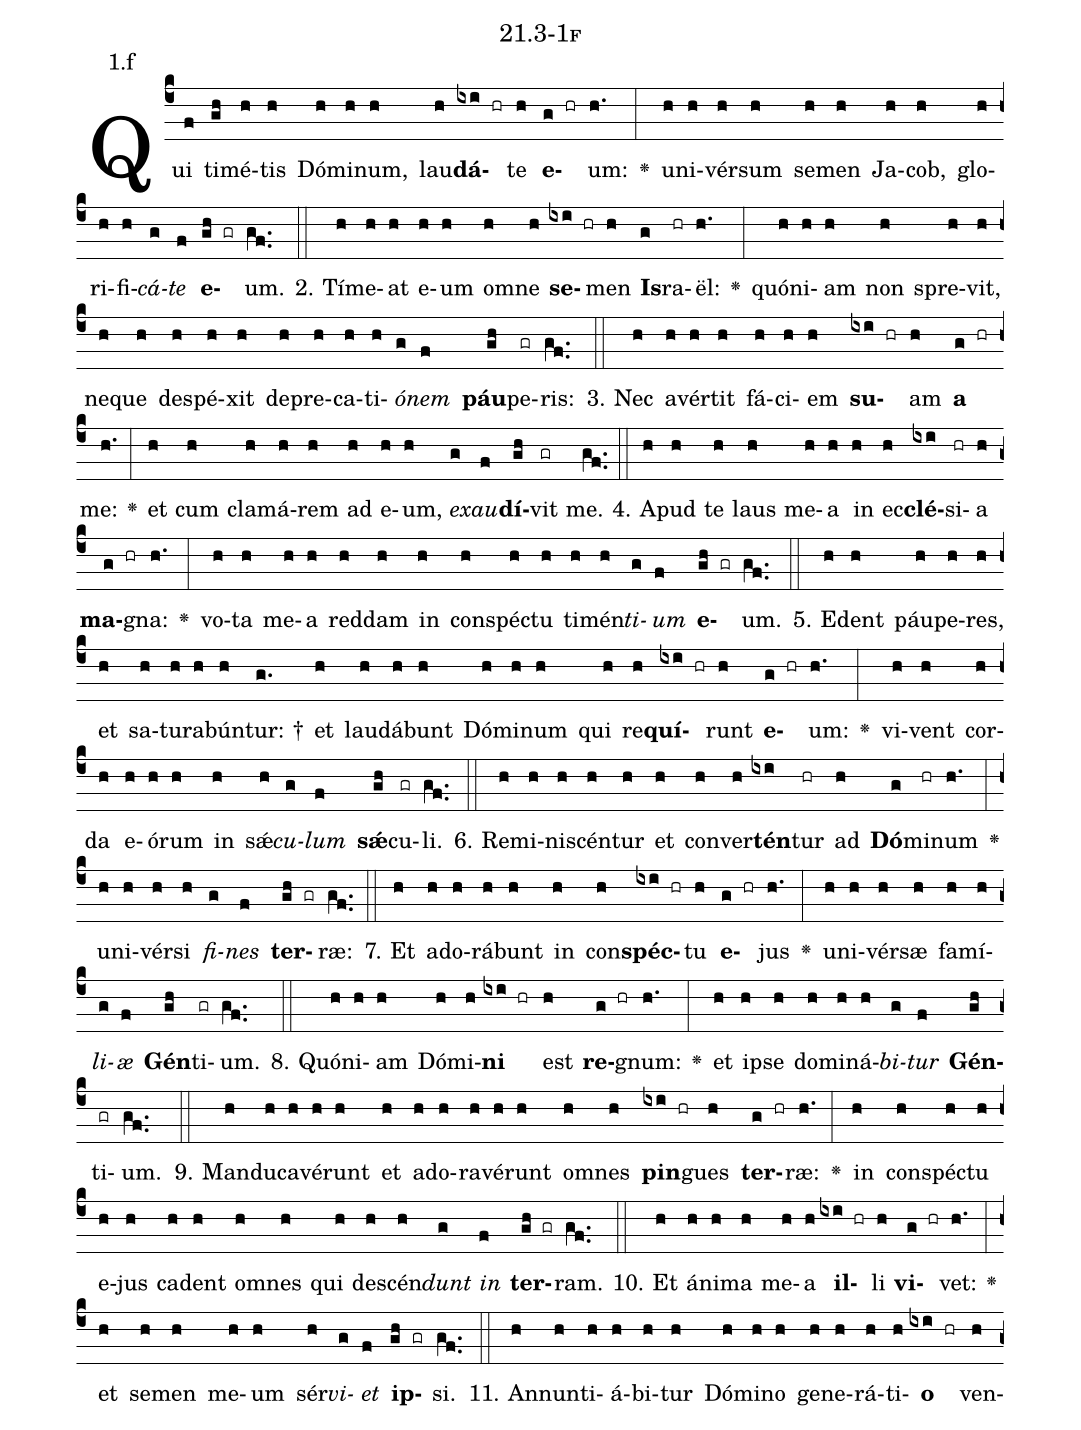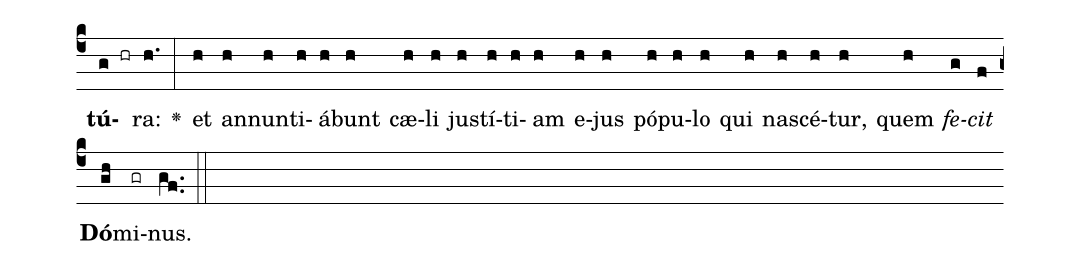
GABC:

name: 21.3-1f;
annotation: 1.f;
%%
(c4)Qui(f) ti(gh)mé(h)tis(h) Dó(h)mi(h)num,(h) lau(h)<b>dá</b>(ixi hr)te(h) <b>e</b>(g hr)um:(h.) <v>\greheightstar</v>(:) u(h)ni(h)vér(h)sum(h) se(h)men(h) Ja(h)cob,(h) glo(h)ri(h)fi(h)<i>cá</i>(g)<i>te</i>(f) <b>e</b>(gh gr)um.(gf..) (::)
2. Tí(h)me(h)at(h) e(h)um(h) om(h)ne(h) <b>se</b>(ixi hr)men(h) <b>Is</b>(g)ra(hr)ël:(h.) <v>\greheightstar</v>(:) quón(h)i(h)am(h) non(h) spre(h)vit,(h) ne(h)que(h) de(h)spé(h)xit(h) de(h)pre(h)ca(h)ti(h)<i>ó</i>(g)<i>nem</i>(f) <b>páu</b>(gh)pe(gr)ris:(gf..) (::)
3. Nec(h) a(h)vér(h)tit(h) fá(h)ci(h)em(h) <b>su</b>(ixi hr)am(h) <b>a</b>(g hr) me:(h.) <v>\greheightstar</v>(:) et(h) cum(h) cla(h)má(h)rem(h) ad(h) e(h)um,(h) <i>ex</i>(g)<i>au</i>(f)<b>dí</b>(gh)vit(gr) me.(gf..) (::)
4. A(h)pud(h) te(h) laus(h) me(h)a(h) in(h) ec(h)<b>clé</b>(ixi)si(hr)a(h) <b>ma</b>(g hr)gna:(h.) <v>\greheightstar</v>(:) vo(h)ta(h) me(h)a(h) red(h)dam(h) in(h) con(h)spéc(h)tu(h) ti(h)mén(h)<i>ti</i>(g)<i>um</i>(f) <b>e</b>(gh gr)um.(gf..) (::)
5. E(h)dent(h) páu(h)pe(h)res,(h) et(h) sa(h)tu(h)ra(h)bún(h)tur: †(g.) et(h) lau(h)dá(h)bunt(h) Dó(h)mi(h)num(h) qui(h) re(h)<b>quí</b>(ixi hr)runt(h) <b>e</b>(g hr)um:(h.) <v>\greheightstar</v>(:) vi(h)vent(h) cor(h)da(h) e(h)ó(h)rum(h) in(h) sǽ(h)<i>cu</i>(g)<i>lum</i>(f) <b>sǽ</b>(gh)cu(gr)li.(gf..) (::)
6. Re(h)mi(h)ni(h)scén(h)tur(h) et(h) con(h)ver(h)<b>tén</b>(ixi)tur(hr) ad(h) <b>Dó</b>(g)mi(hr)num(h.) <v>\greheightstar</v>(:) u(h)ni(h)vér(h)si(h) <i>fi</i>(g)<i>nes</i>(f) <b>ter</b>(gh gr)ræ:(gf..) (::)
7. Et(h) ad(h)o(h)rá(h)bunt(h) in(h) con(h)<b>spéc</b>(ixi hr)tu(h) <b>e</b>(g hr)jus(h.) <v>\greheightstar</v>(:) u(h)ni(h)vér(h)sæ(h) fa(h)mí(h)<i>li</i>(g)<i>æ</i>(f) <b>Gén</b>(gh)ti(gr)um.(gf..) (::)
8. Quón(h)i(h)am(h) Dó(h)mi(h)<b>ni</b>(ixi hr) est(h) <b>re</b>(g hr)gnum:(h.) <v>\greheightstar</v>(:) et(h) ip(h)se(h) do(h)mi(h)ná(h)<i>bi</i>(g)<i>tur</i>(f) <b>Gén</b>(gh)ti(gr)um.(gf..) (::)
9. Man(h)du(h)ca(h)vé(h)runt(h) et(h) ad(h)o(h)ra(h)vé(h)runt(h) om(h)nes(h) <b>pin</b>(ixi hr)gues(h) <b>ter</b>(g hr)ræ:(h.) <v>\greheightstar</v>(:) in(h) con(h)spéc(h)tu(h) e(h)jus(h) ca(h)dent(h) om(h)nes(h) qui(h) de(h)scén(h)<i>dunt</i>(g) <i>in</i>(f) <b>ter</b>(gh gr)ram.(gf..) (::)
10. Et(h) á(h)ni(h)ma(h) me(h)a(h) <b>il</b>(ixi hr)li(h) <b>vi</b>(g hr)vet:(h.) <v>\greheightstar</v>(:) et(h) se(h)men(h) me(h)um(h) sér(h)<i>vi</i>(g)<i>et</i>(f) <b>ip</b>(gh gr)si.(gf..) (::)
11. An(h)nun(h)ti(h)á(h)bi(h)tur(h) Dó(h)mi(h)no(h) ge(h)ne(h)rá(h)ti(h)<b>o</b>(ixi hr) ven(h)<b>tú</b>(g hr)ra:(h.) <v>\greheightstar</v>(:) et(h) an(h)nun(h)ti(h)á(h)bunt(h) cæ(h)li(h) jus(h)tí(h)ti(h)am(h) e(h)jus(h) pó(h)pu(h)lo(h) qui(h) na(h)scé(h)tur,(h) quem(h) <i>fe</i>(g)<i>cit</i>(f) <b>Dó</b>(gh)mi(gr)nus.(gf..) (::)
